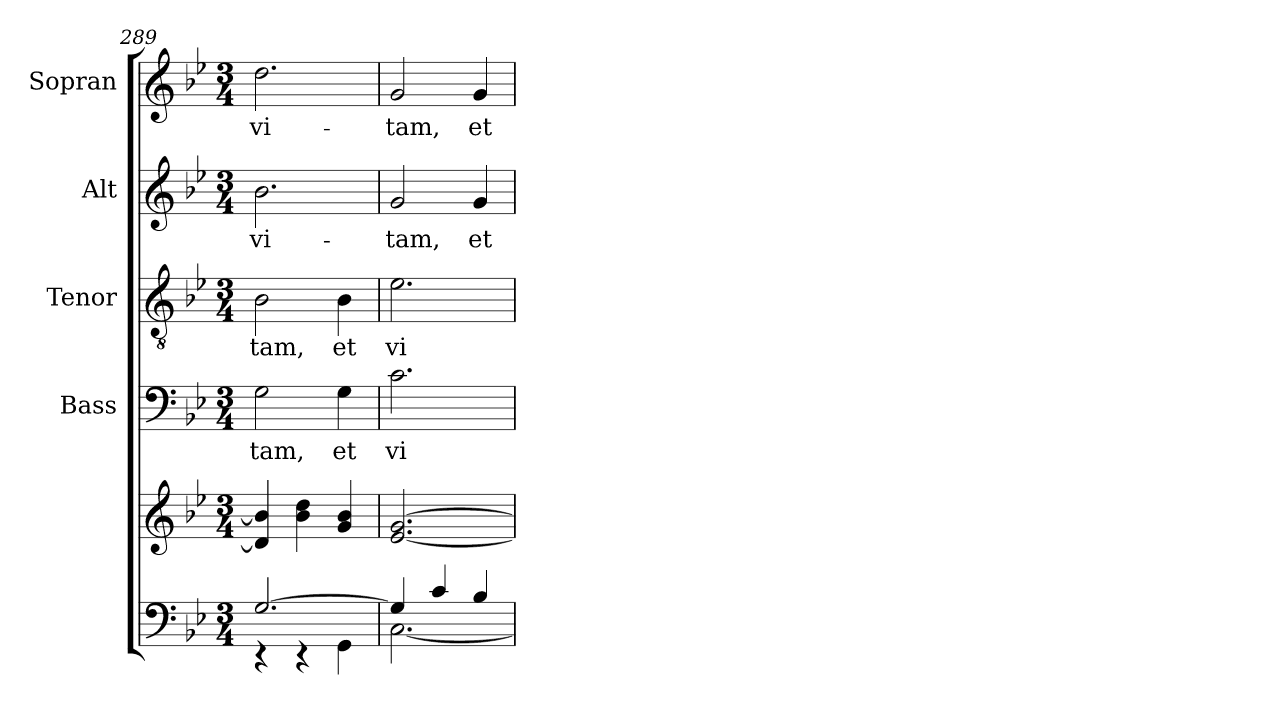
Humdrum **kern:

**kern	**kern	**kern	**text	**kern	**text	**kern	**text	**kern	**text
*part5	*part5	*part4	*part4	*part3	*part3	*part2	*part2	*part1	*part1
*staff6	*staff5	*staff4	*staff4	*staff3	*staff3	*staff2	*staff2	*staff1	*staff1
*	*	*I"Bass	*	*I"Tenor	*	*I"Alt	*	*I"Sopran	*
*	*	*I'B.	*	*I'T.	*	*I'A.	*	*I'S.	*
*clefF4	*clefG2	*clefF4	*	*clefGv2	*	*clefG2	*	*clefG2	*
*k[b-e-]	*k[b-e-]	*k[b-e-]	*	*k[b-e-]	*	*k[b-e-]	*	*k[b-e-]	*
*B-:	*B-:	*B-:	*	*B-:	*	*B-:	*	*B-:	*
*M3/4	*M3/4	*M3/4	*	*M3/4	*	*M3/4	*	*M3/4	*
=289	=289	=289	=289	=289	=289	=289	=289	=289	=289
*^	*	*	*	*	*	*	*	*	*
!	!	!	!	!LO:LY:b	!	!LO:LY:b	!	!LO:LY:b	!	!LO:LY:b
[>2.G/	4rEE	4d/] 4b-/]	2G\	-tam,	2B-\	-tam,	2.b-\	vi-	2.dd\	vi-
.	4rEE	4b-\ 4dd\	.	.	.	.	.	.	.	.
!	!	!	!	!LO:LY:b	!	!LO:LY:b	!	!	!	!
.	4GG\	4g/ 4b-/	4G\	et	4B-\	et	.	.	.	.
=290	=290	=290	=290	=290	=290	=290	=290	=290	=290	=290
!	!	!	!	!LO:LY:b	!	!LO:LY:b	!	!LO:LY:b	!	!LO:LY:b
4G/]	[<2.C\	[2.e-/ [2.g/	2.c\	vi-	2.e-\	vi-	2g/	-tam,	2g/	-tam,
4c/	.	.	.	.	.	.	.	.	.	.
!	!	!	!	!	!	!	!	!LO:LY:b	!	!LO:LY:b
4B-/	.	.	.	.	.	.	4g/	et	4g/	et
*v	*v	*	*	*	*	*	*	*	*	*
=	=	=	=	=	=	=	=	=	=
*-	*-	*-	*-	*-	*-	*-	*-	*-	*-
